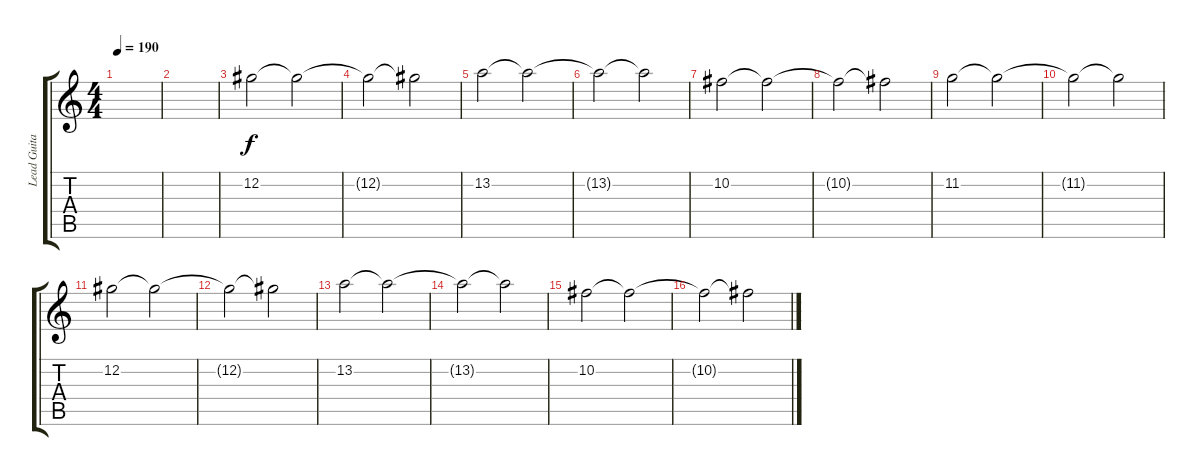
\track ("Lead Guitar" "Lead Guita") {instrument distortionguitar}
\staff {score tabs}
\tuning (Db4 Ab3 E3 B2 Gb2 Db2) {hide}
\ts (4 4)
\tempo 190
\clef g2
\ks c
|
|
12.2.2 12.2{t}.2 |
12.2{t}.2 12.2{t}.2 |
13.2.2 13.2{t}.2 |
13.2{t}.2 13.2{t}.2 |
10.2.2 10.2{t}.2 |
10.2{t}.2 10.2{t}.2 |
11.2.2 11.2{t}.2 |
11.2{t}.2 11.2{t}.2 |
12.2.2 12.2{t}.2 |
12.2{t}.2 12.2{t}.2 |
13.2.2 13.2{t}.2 |
13.2{t}.2 13.2{t}.2 |
10.2.2 10.2{t}.2 |
10.2{t}.2 10.2{t}.2
